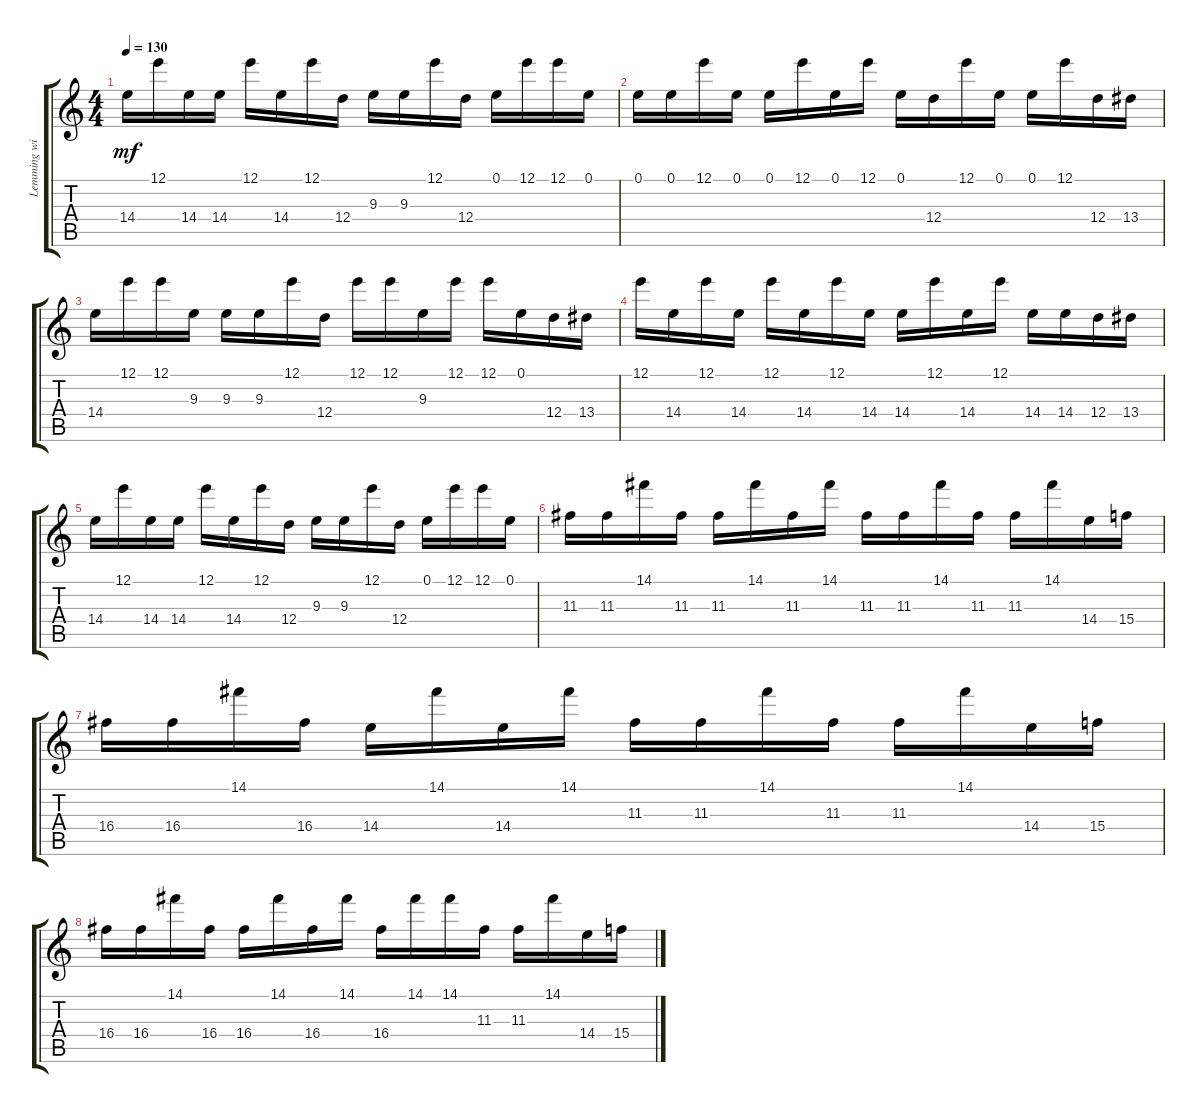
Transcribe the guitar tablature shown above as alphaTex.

\track ("Lemming with Guitar" "Lemming wi") {instrument distortionguitar}
\staff {score tabs}
\tuning (E4 B3 G3 D3 A2 E2) {hide}
\ts (4 4)
\tempo 130
\clef g2
\ks c
14.4.16{dy mf} 12.1.16 14.4.16 14.4.16 12.1.16 14.4.16 12.1.16 12.4.16 9.3.16 9.3.16 12.1.16 12.4.16 0.1.16 12.1.16 12.1.16 0.1.16 |
0.1.16 0.1.16 12.1.16 0.1.16 0.1.16 12.1.16 0.1.16 12.1.16 0.1.16 12.4.16 12.1.16 0.1.16 0.1.16 12.1.16 12.4.16 13.4.16 |
14.4.16 12.1.16 12.1.16 9.3.16 9.3.16 9.3.16 12.1.16 12.4.16 12.1.16 12.1.16 9.3.16 12.1.16 12.1.16 0.1.16 12.4.16 13.4.16 |
12.1.16 14.4.16 12.1.16 14.4.16 12.1.16 14.4.16 12.1.16 14.4.16 14.4.16 12.1.16 14.4.16 12.1.16 14.4.16 14.4.16 12.4.16 13.4.16 |
14.4.16 12.1.16 14.4.16 14.4.16 12.1.16 14.4.16 12.1.16 12.4.16 9.3.16 9.3.16 12.1.16 12.4.16 0.1.16 12.1.16 12.1.16 0.1.16 |
11.3.16 11.3.16 14.1.16 11.3.16 11.3.16 14.1.16 11.3.16 14.1.16 11.3.16 11.3.16 14.1.16 11.3.16 11.3.16 14.1.16 14.4.16 15.4.16 |
16.4.16 16.4.16 14.1.16 16.4.16 14.4.16 14.1.16 14.4.16 14.1.16 11.3.16 11.3.16 14.1.16 11.3.16 11.3.16 14.1.16 14.4.16 15.4.16 |
16.4.16 16.4.16 14.1.16 16.4.16 16.4.16 14.1.16 16.4.16 14.1.16 16.4.16 14.1.16 14.1.16 11.3.16 11.3.16 14.1.16 14.4.16 15.4.16
